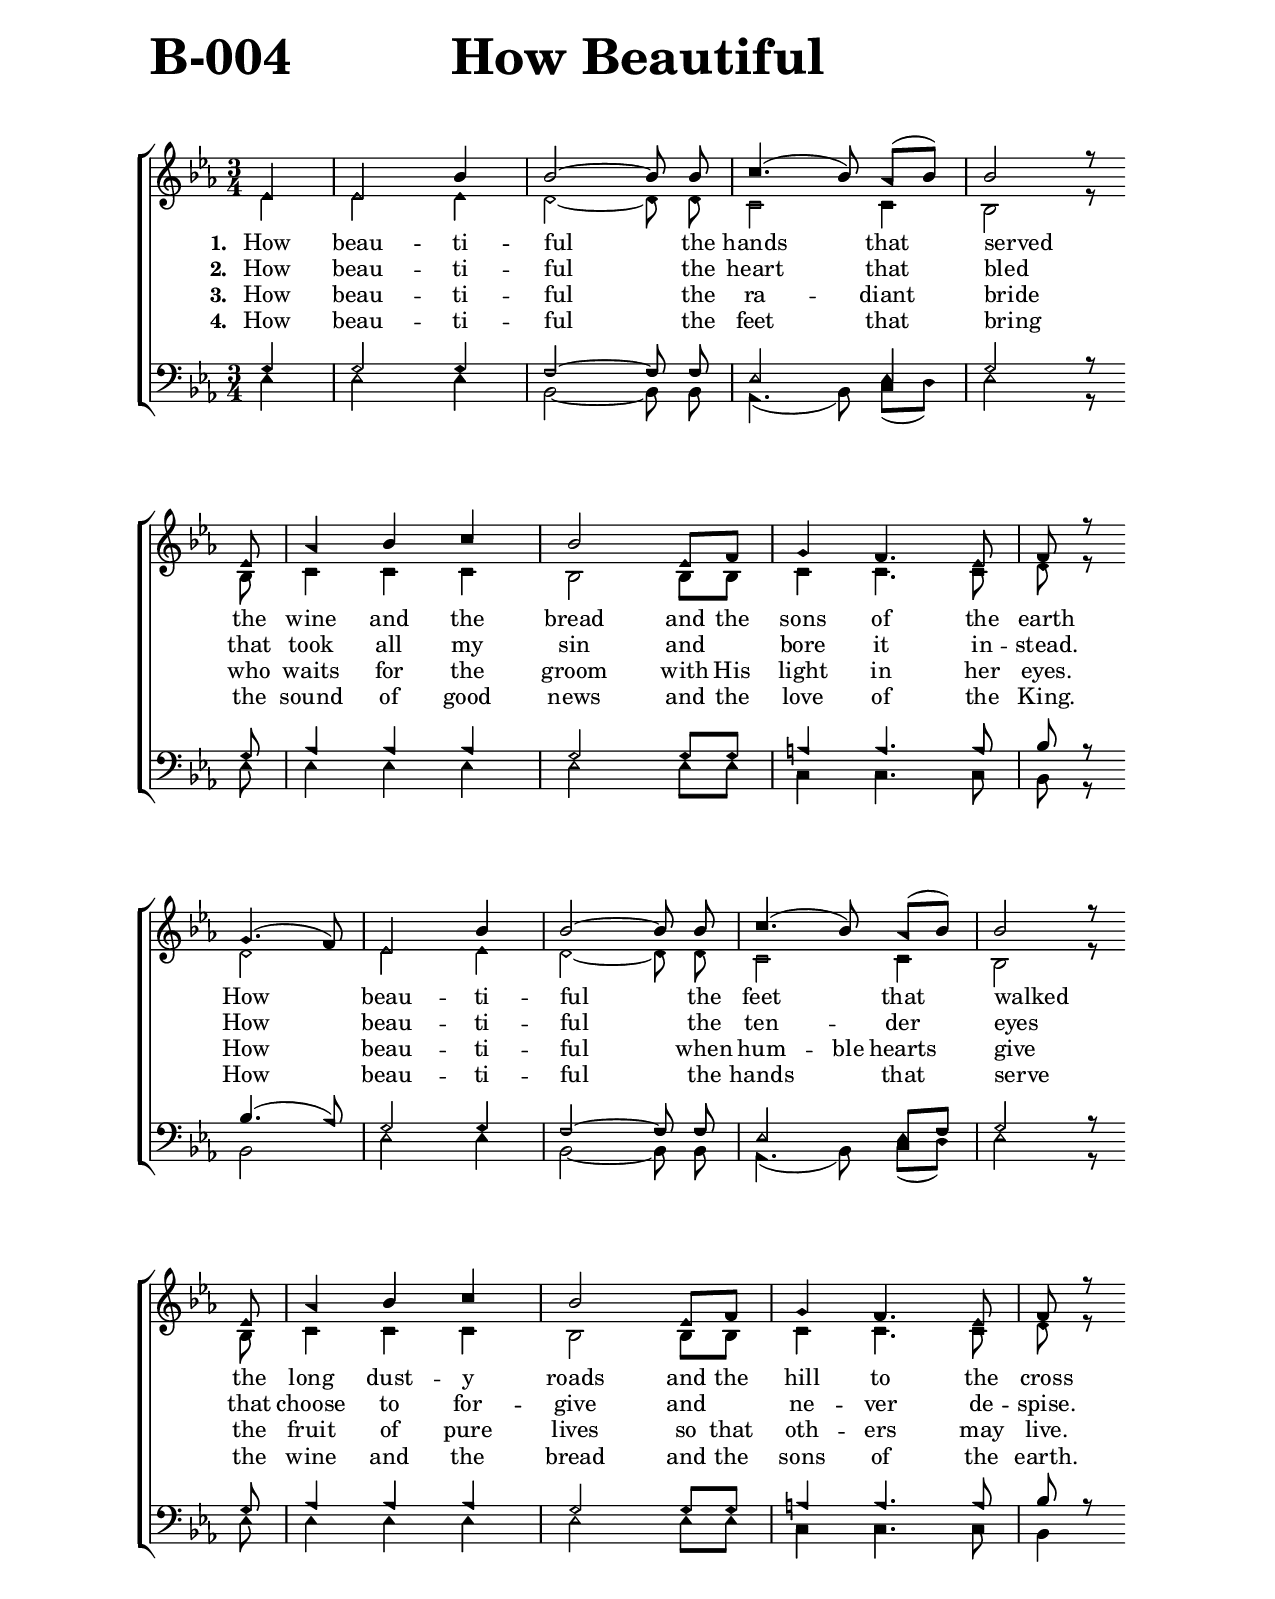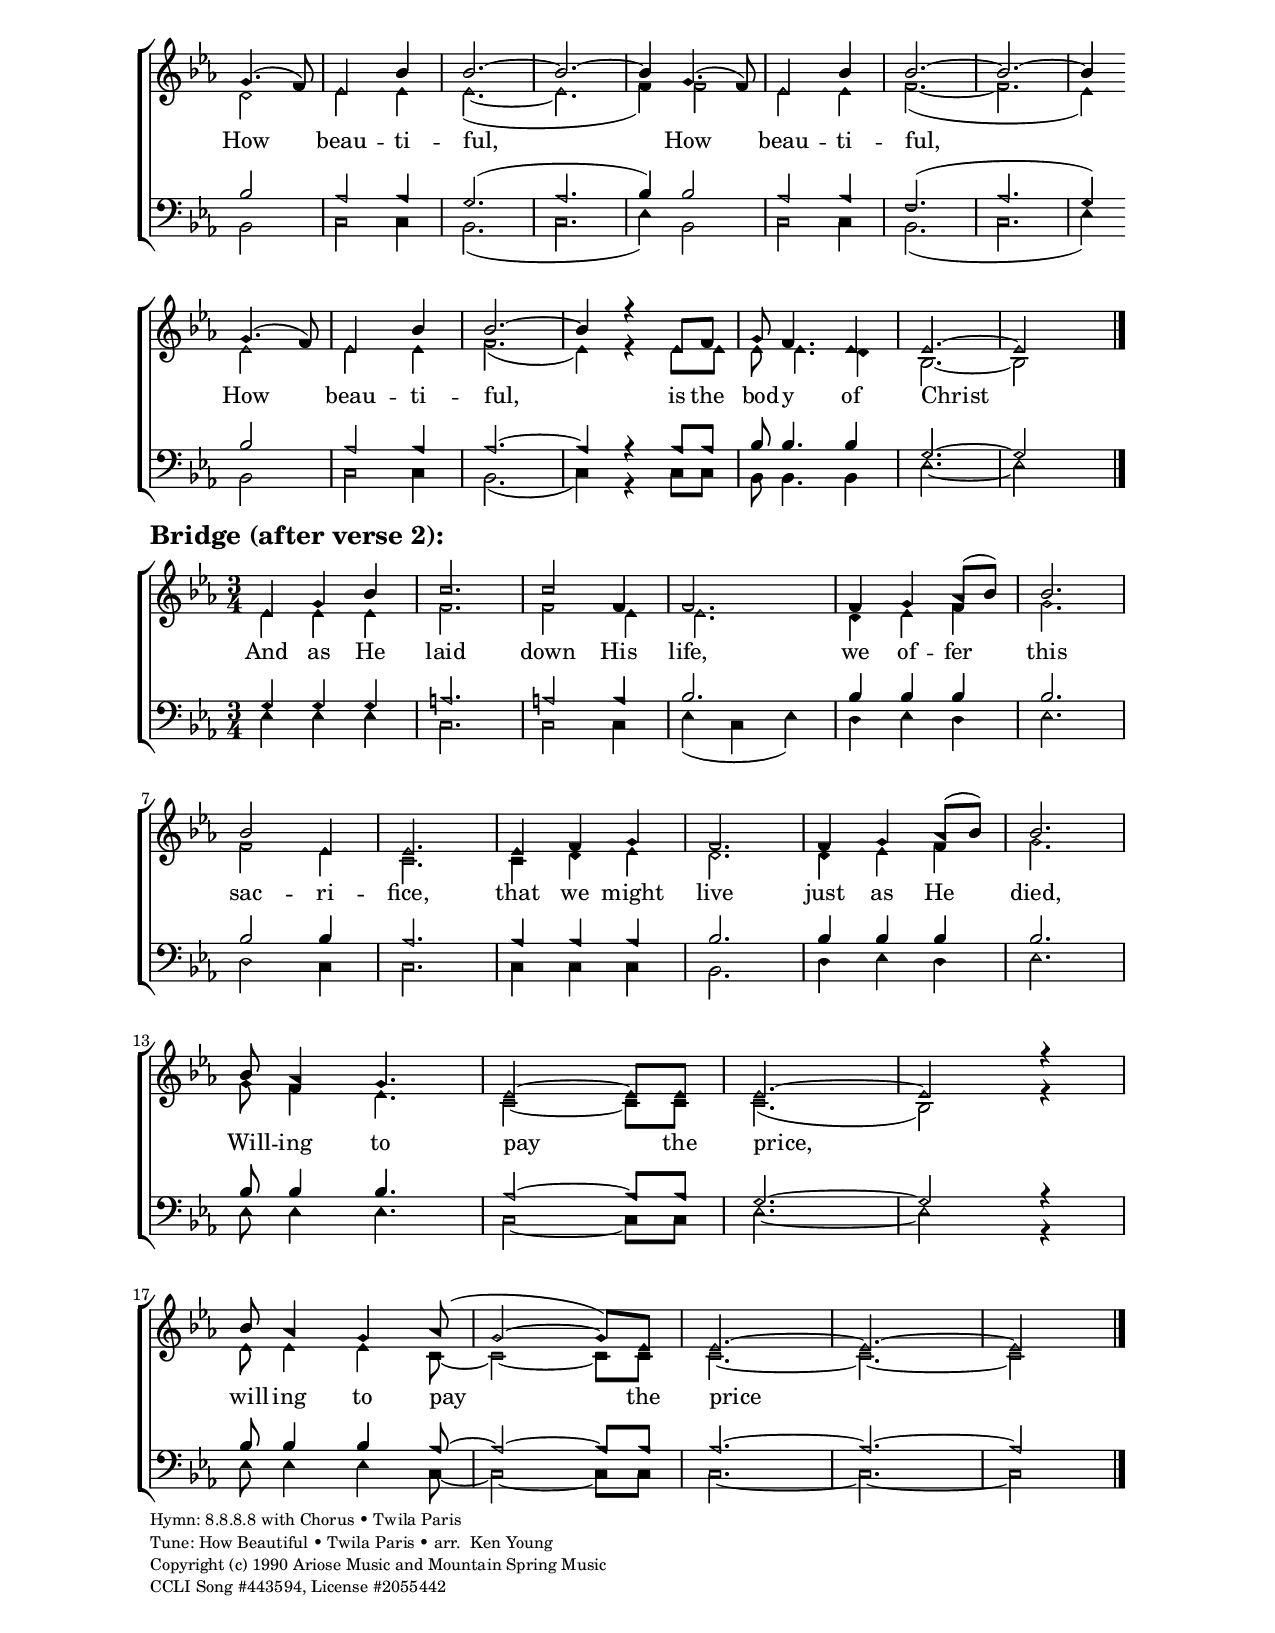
\version "2.18.2"

\version "2.18.2"

global = {
  \key ees \major
  \time 3/4
  \aikenHeads
}

\header {
  title = "How Beautiful"
  tune = "How Beautiful"
  meter = "8.8.8.8 with Chorus"
  composer = "Twila Paris"
  poet = "Twila Paris"
  songNumber = "B-004"
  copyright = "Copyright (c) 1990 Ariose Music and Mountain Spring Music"
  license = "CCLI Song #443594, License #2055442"
  arranger = "Ken Young"
  scripture = \markup {
    \override #'(line-width . 60)
    \center-column {
      \vspace #4
      \abs-fontsize #24
      \italic \wordwrap-string #"How lovely on the mountains
         Are the feet of him who brings good news,
         Who announces peace
         And brings good news of happiness,
         Who announces salvation,
         And says to Zion, \"Your God reigns!\" - Isaiah 52:7"
    }
  }
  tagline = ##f
}

sopranoVerse = \relative c' {
  \partial 4 ees4 \noBreak
  ees2 bes'4 \noBreak
  bes2~ bes8 \bar ""
  
  bes8 | \noBreak
  \autoBeamOff c4.( bes8) \autoBeamOn aes8( bes8) | \noBreak
  bes2 r8 \bar ""
  
  ees,8 | \noBreak
  aes4 bes4 c4 | \noBreak
  bes2 \bar ""
  
  ees,8 f8 | \noBreak
  g4 f4. ees8 | \noBreak
  f8 r8 \bar "" \break
  
  g4.( f8) | \noBreak
  ees2 bes'4 | \noBreak
  bes2~ bes8 \bar ""
  
  bes8 | \noBreak
  \autoBeamOff c4.( bes8) \autoBeamOn aes8( bes8) | \noBreak
  bes2 r8 \bar "" \break
  
  ees,8 | \noBreak
  aes4 bes4 c4 | \noBreak
  bes2 \bar ""
  
  ees,8 f8 | \noBreak
  g4 f4. ees8 | \noBreak
  f8 r8 \bar "" \break

  g4.( f8) | \noBreak
  ees2 bes'4 | \noBreak
  bes2.~ | \noBreak
  bes2.~ | \noBreak
  bes4 \bar ""
  
  
  g4.( f8) | \noBreak
  ees2 bes'4 | \noBreak
  bes2.~ | \noBreak
  bes2.~ | \noBreak
  bes4 \bar ""
  
  
  g4.( f8) | \noBreak
  ees2 bes'4 | \noBreak
  bes2.~ | \noBreak
  bes4 r4 \bar ""
  
  ees,8 f8 | \noBreak
  g8 f4. ees4 | \noBreak
  ees2.~ | \noBreak
  ees2 s4 \bar "|."
}

altoVerse = \relative c' {
  % Phrase 1
  \partial 4 ees4 | \noBreak
  ees2 ees4 | \noBreak
  d2~ d8 \bar ""
  
  d8 | \noBreak
  c2 c4 | \noBreak
  bes2 r8 \bar ""
  
  bes8 | \noBreak
  c4 c4 c4 | \noBreak
  bes2 \bar ""
  
  bes8 bes8 | \noBreak
  c4 c4. c8 | \noBreak
  d8 r8 \bar ""
  
  d2 | \noBreak
  ees2 ees4 | \noBreak
  d2~ d8 \bar ""
  
  d8 | \noBreak
  c2 c4 | \noBreak
  bes2 r8 \bar ""
  
  bes8 | \noBreak
  c4 c4 c4 | \noBreak
  bes2 \bar ""
  
  bes8 bes8 | \noBreak
  c4 c4. c8 | \noBreak
  d8 r8 \bar ""

  d2 | \noBreak
  ees2 ees4 | \noBreak
  ees2.~( | \noBreak
  ees2. | \noBreak
  f4) \bar ""
  
  f2 | \noBreak
  ees2 ees4 | \noBreak
  f2.~( | \noBreak
  f2. | \noBreak
  ees4) \bar ""
  
  ees2 | \noBreak
  ees2 ees4 | \noBreak
  f2.( | \noBreak
  ees4) r4 \bar ""
  
  ees8 ees8 | \noBreak
  ees8 ees4. d4 | \noBreak
  bes2.~ | \noBreak
  bes2 s4 \bar "|."
}

tenorVerse = \relative c' {
  \partial 4 g4 | \noBreak
  g2 g4 | \noBreak
  f2~ f8 \bar ""
  
  f8 | \noBreak
  ees2 ees4 | \noBreak
  g2 r8 \bar ""
  
  g8 | \noBreak
  aes4 aes4 aes4 | \noBreak
  g2 \bar ""
  
  g8 g8 | \noBreak
  a4 a4. a8 | \noBreak
  bes8 r8 \bar ""
  
  bes4.( aes8) | \noBreak
  g2 g4 | \noBreak
  f2~ f8 \bar ""
  
  f8 | \noBreak
  ees2 ees8 f8 | \noBreak
  g2 r8 \bar ""
  
  g8 | \noBreak
  aes4 aes4 aes4 | \noBreak
  g2 \bar ""
  
  g8 g8 | \noBreak
  a4 a4. a8 | \noBreak
  bes8 r8 \bar ""

  bes2 | \noBreak
  aes2 aes4 | \noBreak
  g2.( | \noBreak
  aes2. | \noBreak
  bes4) \bar ""
  
  bes2 | \noBreak
  aes2 aes4 | \noBreak
  f2.( | \noBreak
  aes2. | \noBreak
  g4)
  
  bes2 | \noBreak
  aes2 aes4 | \noBreak
  aes2.~ | \noBreak
  aes4 r4 \bar ""
  
  aes8 aes8 | \noBreak
  bes8 bes4. bes4 | \noBreak
  g2.~ | \noBreak
  g2 s4 \bar "|."
}

bassVerse = \relative c {
  \partial 4 ees4 | \noBreak
  ees2 ees4 | \noBreak
  bes2~ bes8 \bar ""
  
  bes8 | \noBreak
  \autoBeamOff aes4.( bes8) \autoBeamOn c8( d8) | \noBreak
  ees2 r8 \bar ""
  
  ees8 | \noBreak
  ees4 ees4 ees4 | \noBreak
  ees2 \bar ""
  
  ees8 ees8 | \noBreak
  c4 c4. c8 | \noBreak
  bes8 r8 \bar ""
  
  bes2 | \noBreak
  ees2 ees4 | \noBreak
  bes2~ bes8 \bar ""
  
  bes8 | \noBreak
  \autoBeamOff aes4.( bes8) \autoBeamOn c8( d8) | \noBreak
  ees2 r8 \bar ""
  
  ees8 | \noBreak
  ees4 ees4 ees4 | \noBreak
  ees2 \bar ""
  
  ees8 ees8 | \noBreak
  c4 c4. c8 | \noBreak
  bes4 \bar ""

  bes2 | \noBreak
  c2 c4 | \noBreak
  bes2.( | \noBreak
  c2. | \noBreak
  ees4) \bar ""
  
  bes2 | \noBreak
  c2 c4 | \noBreak
  bes2.( | \noBreak
  c2. | \noBreak
  ees4) \bar ""
  
  bes2 | \noBreak
  c2 c4 | \noBreak
  bes2.( | \noBreak
  c4) r4 \bar ""
  
  c8 c8 | \noBreak
  bes8 bes4. bes4 | \noBreak
  ees2.~ | \noBreak
  ees2 s4 \bar "|."
}

sopranoBridge = \relative c' {
  ees4 g4 bes4 | \noBreak
  c2. |

  c2 f,4 | \noBreak
  f2. |
  
  f4 g4 aes8( bes8) | \noBreak
  bes2. |
  
  bes2 ees,4 | \noBreak
  ees2. |
  
  ees4 f4 g4 | \noBreak
  f2. |
  
  f4 g4 aes8( bes8) | \noBreak
  bes2. | \break
  
  bes8 aes4 g4. | \noBreak
  ees2~ ees8 ees8 | \noBreak
  ees2.~ | \noBreak
  ees2 r4 | \break
  
  bes'8 aes4 g4 aes8( | \noBreak
  g2~ g8) ees8 | \noBreak
  ees2.~ | \noBreak
  ees2.~ | \noBreak
  ees2 \bar "|."
}

altoBridge = \relative c' {
  ees4 ees4 ees4 | \noBreak
  f2. |
  
  f2 ees4 | \noBreak
  ees2. |
  
  d4 ees4 f4 | \noBreak
  g2. |
  
  f2 ees4 | \noBreak
  c2. |
  
  c4 d4 ees4 | \noBreak
  d2. |
  
  d4 ees4 f4 | \noBreak
  g2. |
  
  g8 f4 ees4. | \noBreak
  c2~ c8 c8 | \noBreak
  c2.( | \noBreak
  bes2) r4 |
  
  ees8 ees4 ees4 c8~ | \noBreak
  c2~ c8 c8 | \noBreak
  c2.~ | \noBreak
  c2.~ | \noBreak
  c2 \bar "|."
}

tenorBridge = \relative c' {
  g4 g4 g4 | \noBreak
  a2. |
  
  a2 a4 | \noBreak
  bes2. |
  
  bes4 bes4 bes4 | \noBreak
  bes2. |
  
  bes2 bes4 | \noBreak
  aes2. |
  
  aes4 aes4 aes4 | \noBreak
  bes2. |
  
  bes4 bes4 bes4 | \noBreak
  bes2. |
  
  bes8 bes4 bes4. | \noBreak
  aes2~ aes8 aes8 | \noBreak
  g2.~ | \noBreak
  g2 r4 |
  
  bes8 bes4 bes4 aes8~ | \noBreak
  aes2~ aes8 aes8 | \noBreak
  aes2.~ | \noBreak
  aes2.~ | \noBreak
  aes2 \bar "|."
}

bassBridge = \relative c {
  ees4 ees4 ees4 | \noBreak
  c2. |
  
  c2 c4 | \noBreak
  ees4( c4 ees4) |
  
  d4 ees4 d4 | \noBreak
  ees2. |
  
  d2 c4 | \noBreak
  c2. |
  
  c4 c4 c4 | \noBreak
  bes2. |
  
  d4 ees4 d4 | \noBreak
  ees2. |
  
  ees8 ees4 ees4. | \noBreak
  c2~ c8 c8 | \noBreak
  ees2.~ | \noBreak
  ees2 r4 |
  
  ees8 ees4 ees4 c8~ | \noBreak
  c2~ c8 c8 | \noBreak
  c2.~ | \noBreak
  c2.~ | \noBreak
  c2 \bar "|."
}

verseOne = \lyricmode {
  \set stanza = "1. "
  How4 beau2 -- ti4 -- ful2 " "8
  the8 hands2 that4 served2 " "8
  the8 wine4 and4 the4 bread2
  and8 the8 sons4 of4. the8 earth4
  How2 beau2 -- ti4 -- ful2 " "8
  the8 feet2 that4 walked2 " "8
  the8 long4 dust4 -- y4 roads2
  and8 the8 hill4 to4. the8 cross4
}

verseTwo = \lyricmode {
  \set stanza = "2. "
  How4 beau2 -- ti4 -- ful2 " "8
  the8 heart2 that4 bled2 " "8
  that8 took4 all4 my4 sin2
  and4 bore4 it4. in8 -- stead.4
  How2 beau2 -- ti4 -- ful2 " "8
  the8 ten2 -- der4 eyes2 " "8
  that8 choose4 to4 for4 -- give2
  and4 ne4 -- ver4. de8 -- spise.4
}

verseThree = \lyricmode {
  \set stanza = "3. "
  How4 beau2 -- ti4 -- ful2 " "8
  the8 ra2 -- diant4 bride2 " "8
  who8 waits4 for4 the4 groom2
  with8 His8 light4 in4. her8 eyes.4
  How2 beau2 -- ti4 -- ful2 " "8
  when8 hum4. -- ble8 hearts4 give2 " "8
  the8 fruit4 of4 pure4 lives2
  so8 that8 oth4 -- ers4. may8 live.4
}

verseFour = \lyricmode {
  \set stanza = "4. "
  How4 beau2 -- ti4 -- ful2 " "8
  the8 feet2 that4 bring2 " "8
  the8 sound4 of4 good4 news2
  and8 the8 love4 of4. the8 King.4
  How2 beau2 -- ti4 -- ful2 " "8
  the8 hands2 that4 serve2 " "8
  the8 wine4 and4 the4 bread2
  and8 the8 sons4 of4. the8 earth.4
}

verseCommon = \lyricmode {
  How2 beau2 -- ti4 -- ful,2. " "2. " "4
  How2 beau2 -- ti4 -- ful,2. " "2. " "4
  How2 beau2 -- ti4 -- ful,2. " "2
  is8 the8 bod8 -- y4. of4 Christ1 " "2
}

bridgeLyrics = \lyricmode {
  And4 as4 He4 laid2. down2 His4 life,2.
  we4 of4 -- fer4 this2. sac2 -- ri4 -- fice,2.
  that4 we4 might4 live2. just4 as4 He4 died,2.
  Will8 -- ing4 to4. pay2 " "8 the8 price,2. " "2.
  will8 -- ing4 to4 pay2 " "4 the8 price2. " "2. " "2
}


%
% Adjust the staff size to adjust the basic font size of the words and music.
%
#(set-global-staff-size 18)

% Standard full page format.
\book {
  \paper {
    #(set-paper-size "letter")
    
    %
    % Turn on to see spacing details while you tweek the layout
    %
    % annotate-spacing = ##t
    
    %
    % Various variables that can be used to tweak vertical spacing
    %
    system-system-spacing #'basic-distance = #4
    system-system-spacing #'minimum-distance = #4
    score-markup-spacing #'basic-distance = #0
    markup-system-spacing #'basic-distance = #0
    
    indent = 0
    left-margin = 1\in
    right-margin = 1\in
    top-margin = 0.3\in
    bottom-margin = 0.25\in
    print-page-number = ##f
    oddFooterMarkup = \markup {
      \fontsize #-2
      \on-the-fly \last-page {
        \column {
          \line {
            "Hymn:"
            \fromproperty #'header:meter
            \char ##x2022
            \fromproperty #'header:poet
          }
          \line {
            "Tune:"
            \fromproperty #'header:tune
            \char ##x2022
            \fromproperty #'header:composer
            \char ##x2022 "arr. "
            \fromproperty #'header:arranger
          }
          \line {
            \fromproperty #'header:copyright
          }
          \line {
            \fromproperty #'header:license
          }
%          \vspace #0.25
%          \line {
%            "Engraved using Lilypond (www.lilypond.org) for www.acapellaworship.org.  PDF "
%          }
%          \line {
%            "This hymn may be freely copied and distributed and we encourage its use in congregational acapella singing in worship everywhere."
%          }
        }
      }
    }
    bookTitleMarkup = \markup {
      \override #'(baseline-skip . 3.5)
      \column {
        \fill-line { \fromproperty #'header:dedication }
        \override #'(baseline-skip . 3.5)
        \column {
          \abs-fontsize #24
          \bold
          \fill-line {
            \fromproperty #'header:songNumber
            \fromproperty #'header:title
            ""
          }
          \fill-line {
            \large \bold
            \fromproperty #'header:subtitle
          }
          \fill-line {
            \smaller \bold
            \fromproperty #'header:subsubtitle
          }
          \vspace #2
        }
      }
    }
  }

  \score {
    % Verses Section
    \context ChoirStaff <<
      \context Staff = upper <<
        \context Voice = sopranos {
          \voiceOne {
            \global
            \sopranoVerse
          }
        }
        \context Voice = altos {
          \voiceTwo {
            \global
            \altoVerse
          }
        }
        \context Lyrics = one { \verseOne \verseCommon }
        \context Lyrics = two { \verseTwo }
        \context Lyrics = three { \verseThree }
        \context Lyrics = four { \verseFour }
      >>
      \context Staff = lower <<
        \clef bass
        \context Voice = tenors {
          \voiceOne {
            \global
            \tenorVerse
          }
        }
        \context Voice = basses {
          \voiceTwo {
            \global
            \bassVerse
          }
        }
      >>
    >>
      
    \layout {
      ragged-last = ##f
    }
  }
  \markup {	
    \huge \bold "Bridge (after verse 2):"
  }
  \score {
    \context ChoirStaff <<
      \context Staff = upper <<
        \context Voice = sopranos {
          \voiceOne {
            \global
            \sopranoBridge
          }
        }
        \context Voice = altos {
          \voiceTwo {
            \global
            \altoBridge
          }
        }
        \context Lyrics = bridge { \bridgeLyrics }
      >>
      \context Staff = lower <<
        \clef bass
        \context Voice = tenors {
          \voiceOne {
            \global
            \tenorBridge
          }
        }
        \context Voice = basses {
          \voiceTwo {
            \global
            \bassBridge
          }
        }
      >>
    >>
    \layout {}
  }
  %
  % Extra additional score containing all the music so we can have a single MIDI file
  %
  \score {
    \context ChoirStaff <<
      \context Staff = upper <<
        \context Voice = sopranos {
          \voiceOne {
            \global
%            \partial 4
            \sopranoVerse \sopranoBridge
%            \sopranoChorus
          }
        }
        \context Voice = altos {
          \voiceTwo {
            \global
%            \partial 4
            \altoVerse \altoBridge
%            \altoChorus
          }
        }
      >>
      \context Staff = lower <<
        \clef bass
        \context Voice = tenors {
          \voiceOne {
            \global
%            \partial 4
            \tenorVerse \tenorBridge
%            \tenorChorus
          }
        }
        \context Voice = basses {
          \voiceTwo {
            \global
%            \partial 4
            \bassVerse \bassBridge
%            \bassChorus
          }
        }
      >>
    >>
    \midi {
      \context {
        \Staff
        \remove "Staff_performer"
      }
      \context {
        \Voice
          \consists "Staff_performer"
      }
      \tempo 4 = 110
    }
  }
}